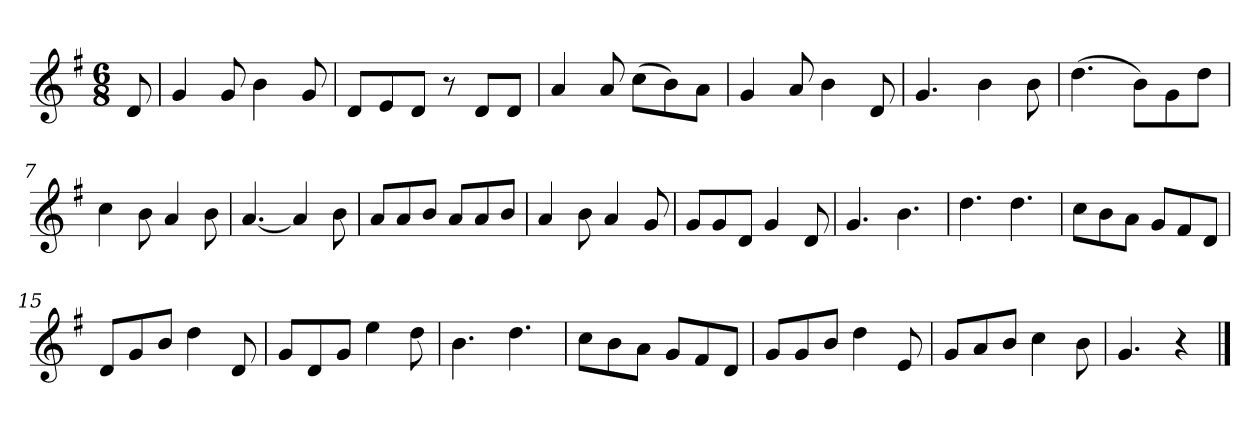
**kern
*part1
*staff1
*k[f#]
*M6/8
*MM120
=
8d
=1
4g
8g
4b
8g
=2
8dL
8e
8dJ
8r
8dL
8dJ
=3
4a
8a
(8ccL
8b)
8aJ
=4
4g
8a
4b
8d
=5
4.g
4b
8b
=6
(4.dd
8bL)
8g
8ddJ
=7
4cc
8b
4a
8b
=8
[4.a
4a]
8b
=9
8aL
8a
8bJ
8aL
8a
8bJ
=10
4a
8b
4a
8g
=11
8gL
8g
8dJ
4g
8d
=12
4.g
4.b
=13
4.dd
4.dd
=14
8ccL
8b
8aJ
8gL
8f#
8dJ
=15
8dL
8g
8bJ
4dd
8d
=16
8gL
8d
8gJ
4ee
8dd
=17
4.b
4.dd
=18
8ccL
8b
8aJ
8gL
8f#
8dJ
=19
8gL
8g
8bJ
4dd
8e
=20
8gL
8a
8bJ
4cc
8b
=21
4.g
4r
==
*-
